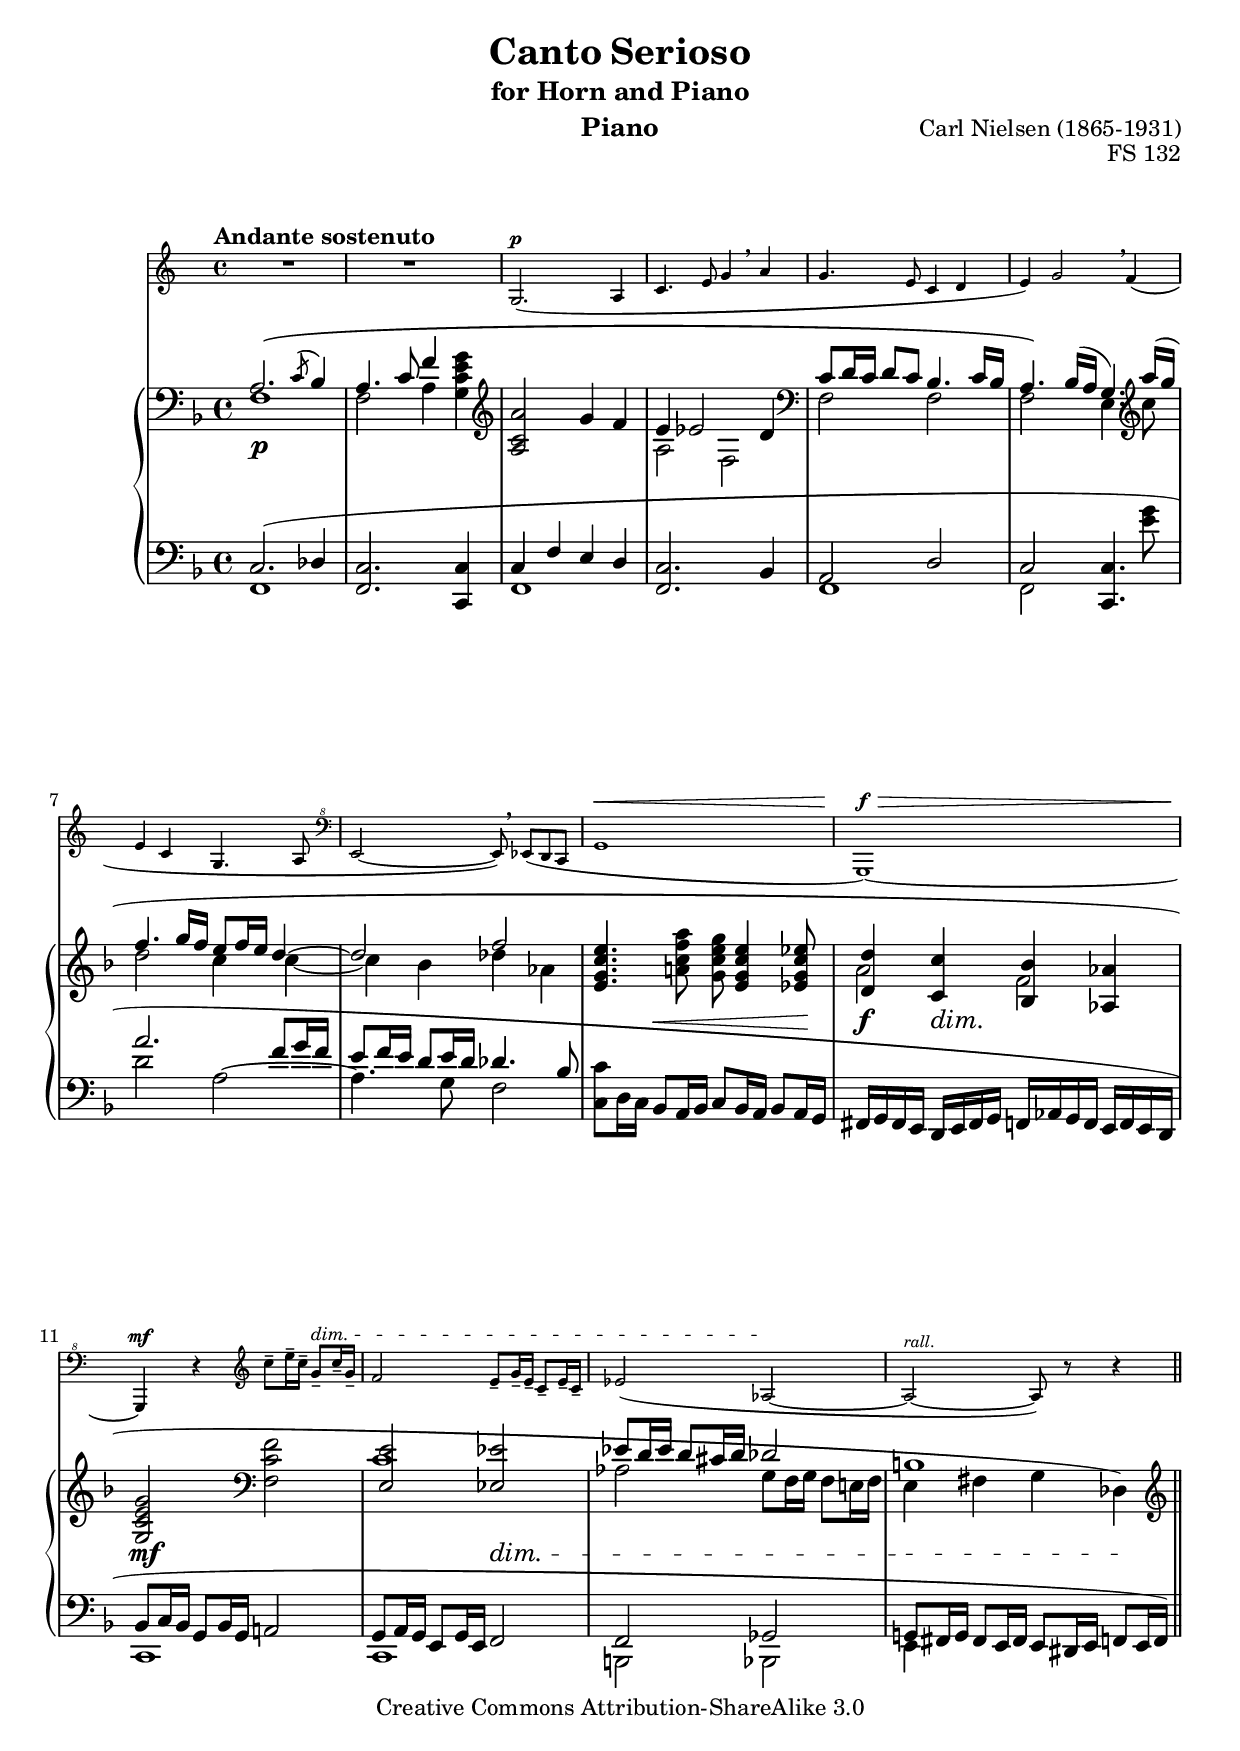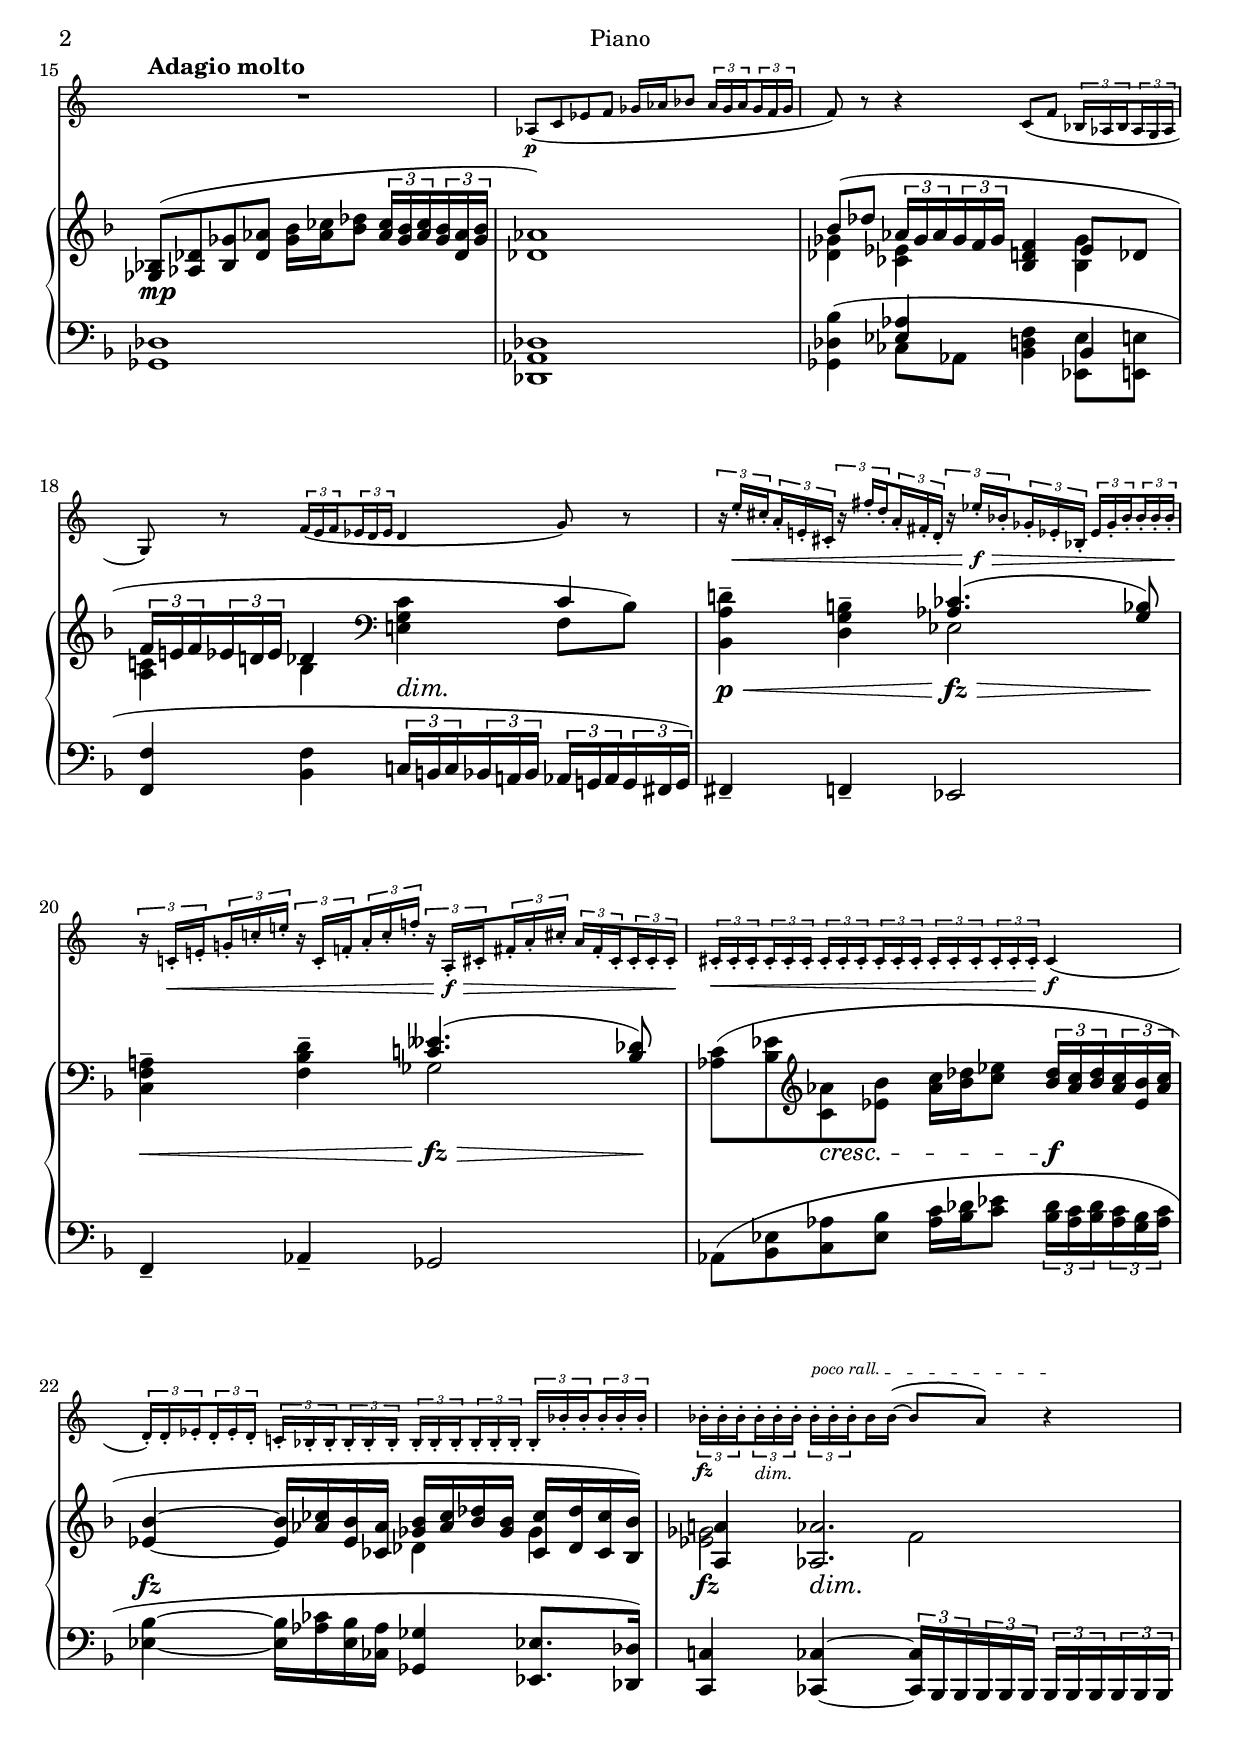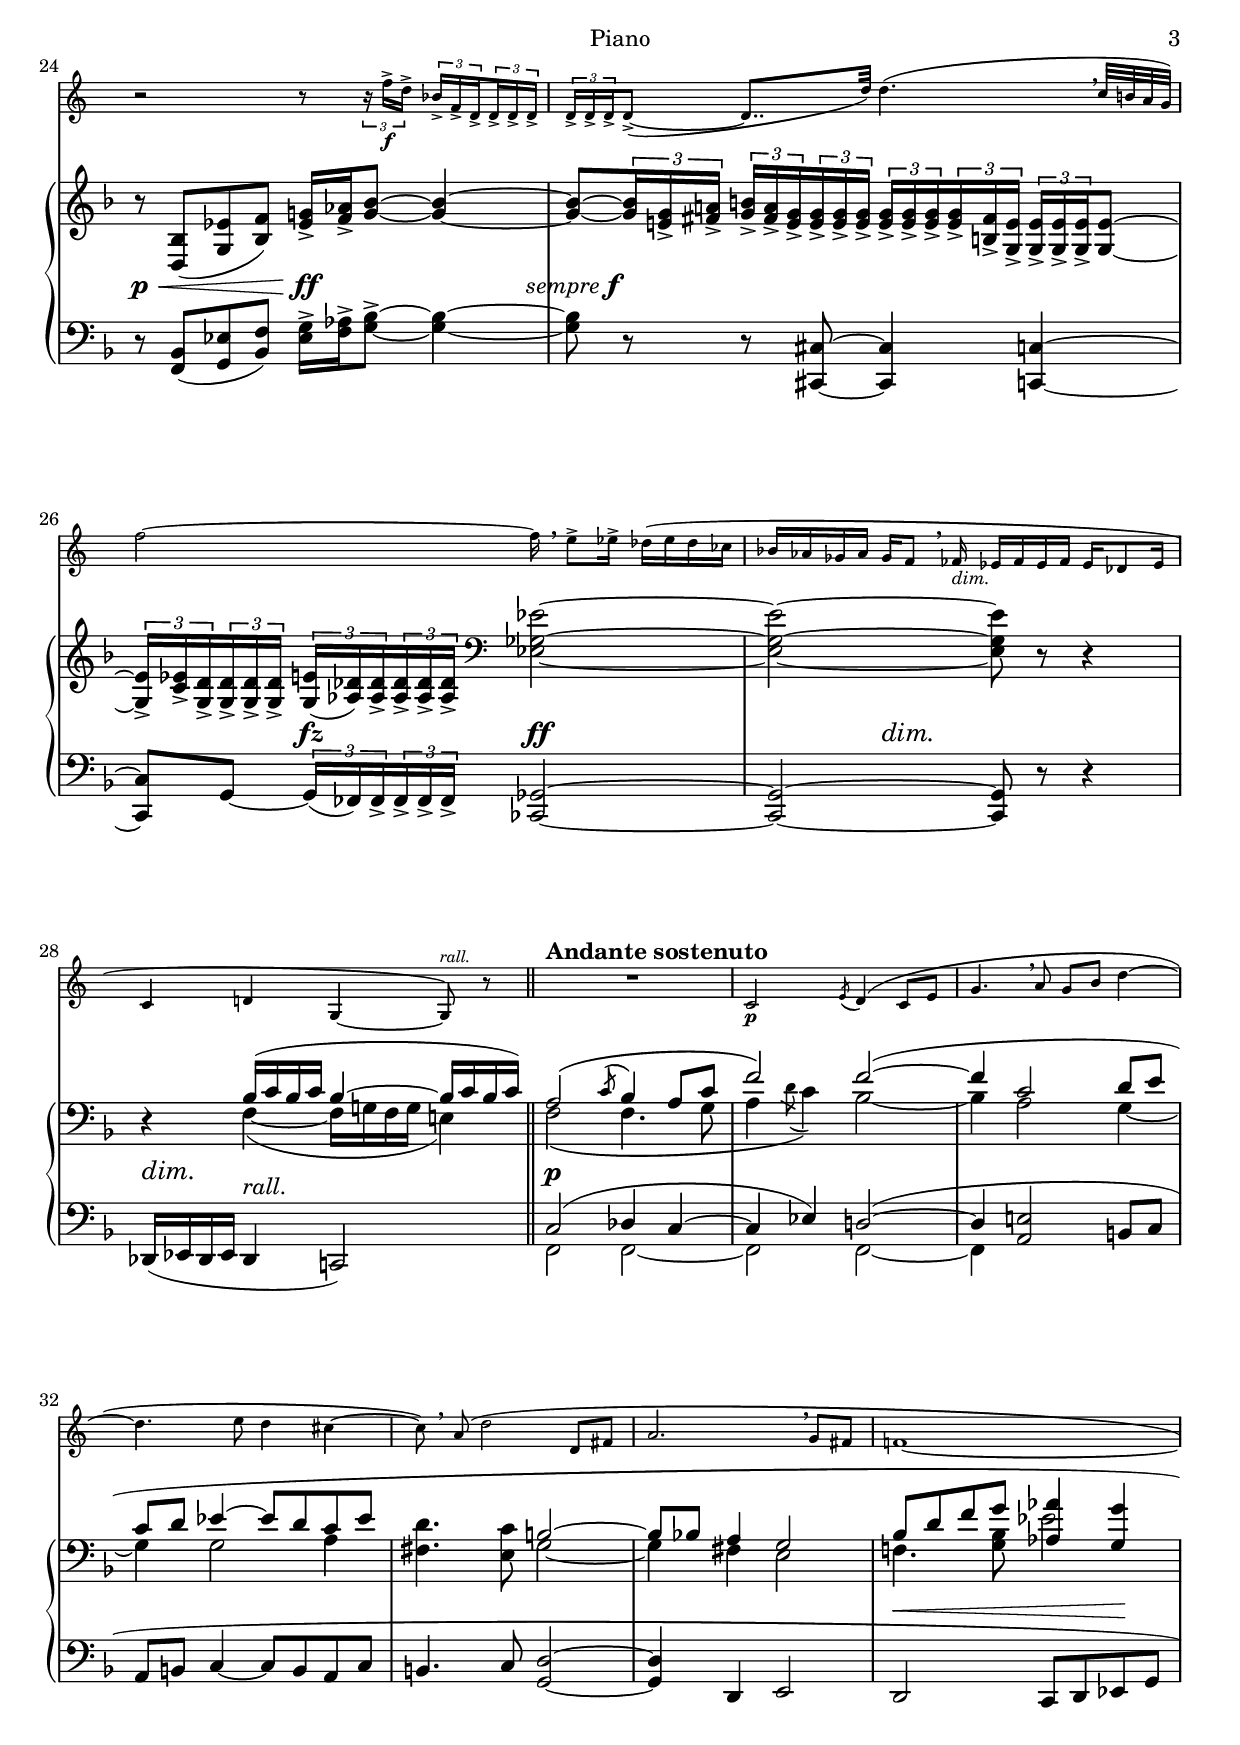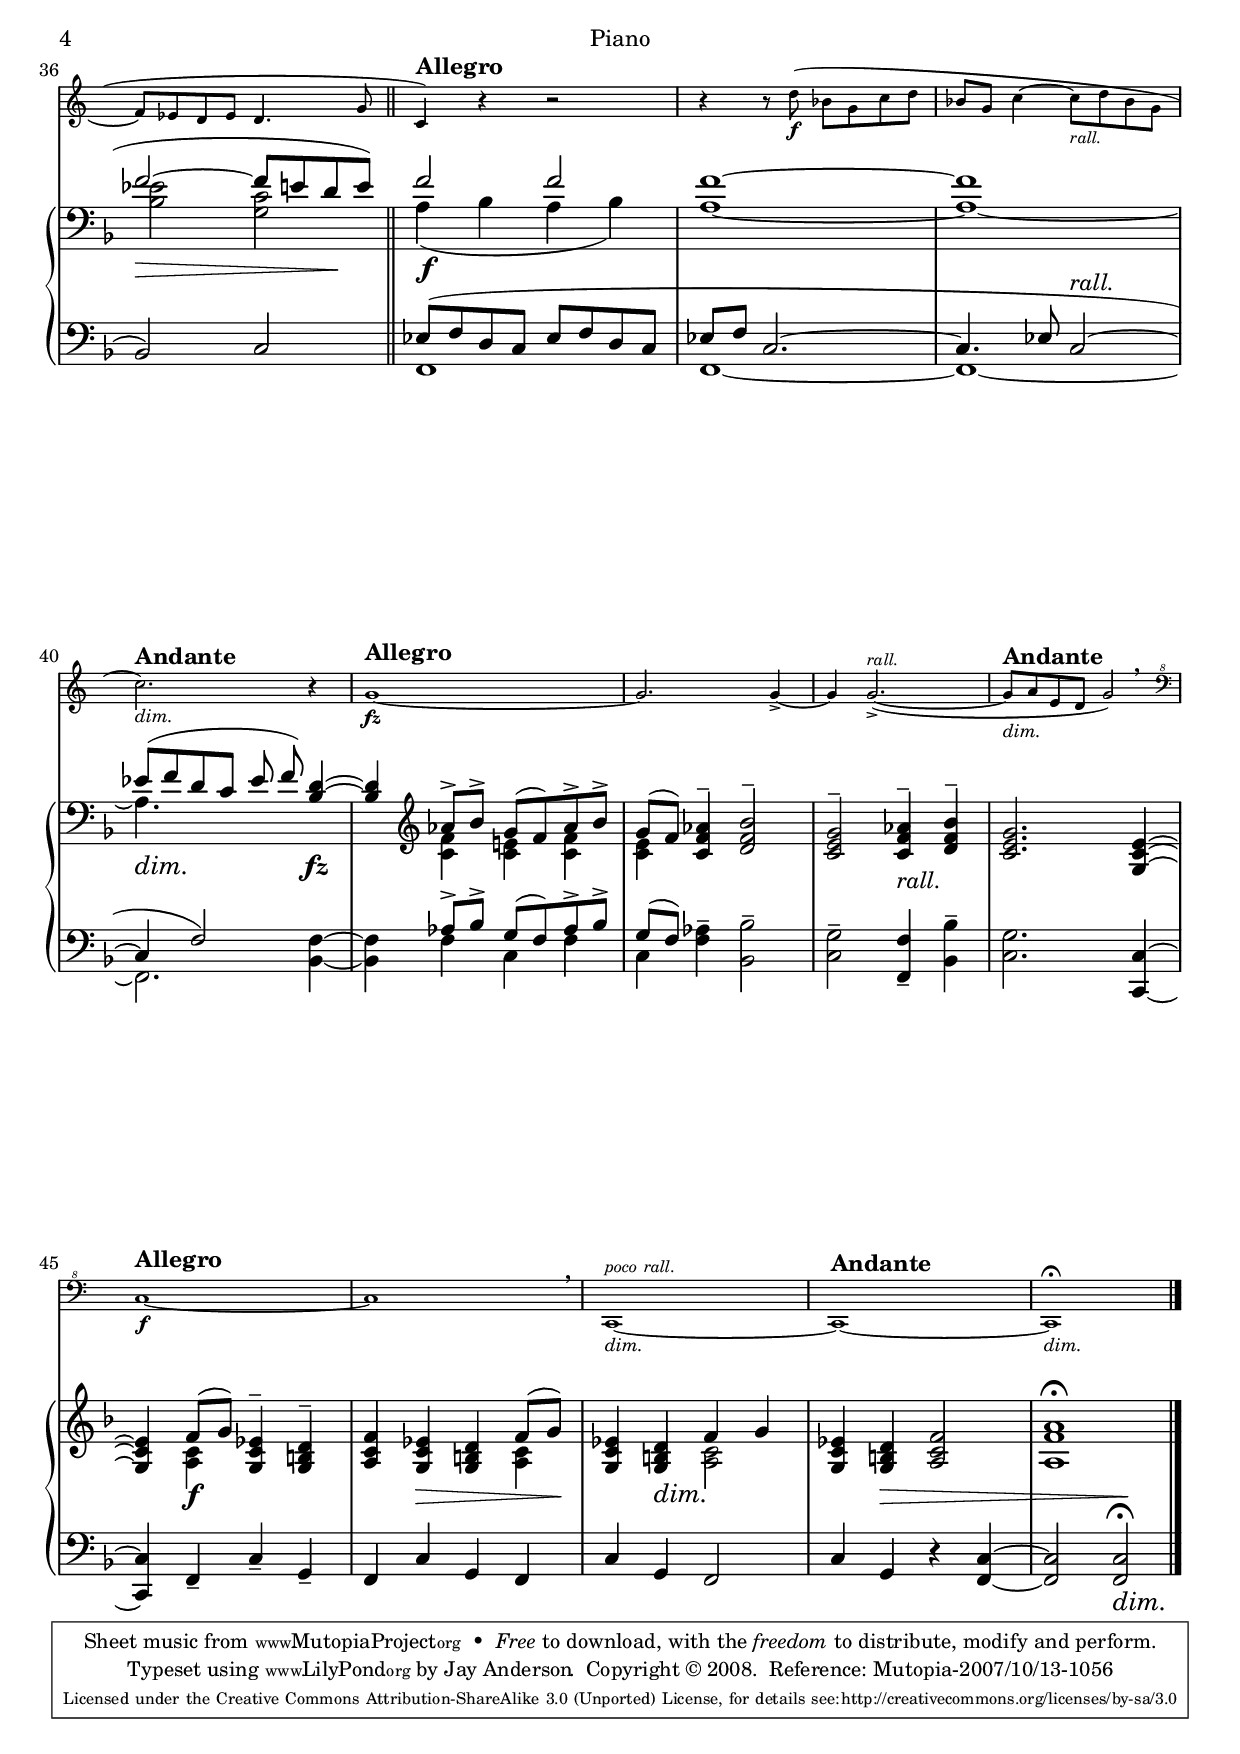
\version "2.13.50"

\version "2.13.50"

rall = \markup {\italic rall.}
pocorall = \markup {\italic {poco rall.} }
sempref = #(make-dynamic-script (markup #:normal-text #:italic "sempre" #:dynamic "f"))

justDim = #(make-music 'DecrescendoEvent 'span-direction START 'span-type 'text 'span-text "dim." 'tweaks '((dash-period . -1)))
justCresc = #(make-music 'CrescendoEvent 'span-direction START 'span-type 'text 'span-text "cresc." 'tweaks '((dash-period . -1)))

outline =
{
  \time 4/4
  \tempo "Andante sostenuto" 4=52
  s1*14 | \bar "||"

  \tempo "Adagio molto"
  s1*14 | \bar "||"

  \tempo "Andante sostenuto"
  s1*8 | \bar "||"

  \tempo "Allegro"
  s1*3 |

  \tempo "Andante"
  s1 |

  \tempo "Allegro"
  s1*3 |

  \tempo "Andante"
  s1 |

  \tempo "Allegro"
  s1*3 |

  \tempo "Andante"
  s1*2 | \bar "|."
}

\layout
{
  \context
  {
    \Score
    skipBars = ##t
    extraNatural = ##f
    \override PaperColumn #'keep-inside-line = ##t
    \override NonMusicalPaperColumn #'keep-inside-line = ##t
    autoAccidentals = #`(Staff ,(make-accidental-rule 'same-octave 0)
                               ,(make-accidental-rule 'any-octave 0)
                               ,(make-accidental-rule 'same-octave 1))
    tempoHideNote = ##t
  }

  \context
  {
    \Dynamics
    \consists "Tweak_engraver"
  }

  \context
  {
    \Staff \RemoveEmptyStaves
  }
}

\midi
{
  \context
  {
    \Voice
    \remove "Dynamic_performer"
  }
}

\paper
{
  ragged-right = ##f
  ragged-last = ##f
  ragged-bottom = ##f
  ragged-last-bottom = ##f
}

\version "2.13.50"

pianoRight = \relative c'
{
  \key f \major
  \clef bass
  <<
    {\voiceOne a2.\( \acciaccatura c8 bes4 | a4. c8 f4}
    \new Voice {\voiceTwo f,1 | f2 a4}
  >> \oneVoice <g c e g>4 |
  \clef treble
  <a c a'>2 g'4 f |
  <<
    {
      \voiceOne
      e4 ees2 d4 |
      \clef bass
      c8 d16 c d8 c bes4. c16 bes |
      a4.\) bes16( a g4.) \clef treble a''16( g |
      f4. g16 f e8 f16 e d4~ |
      d2 f |
    }
    \new Voice {
      \voiceTwo
      a,,2 f |
      f f |
      f e4. c''8 |
      d2 c4 c~ |
      c bes des aes | 
    }
  >> \oneVoice
  <e g c e>4. <a c f a>8 <g c e g> <e g c e>4 <ees g c ees>8 |
  <<
    {<d d'>4 <c c'> <bes bes'> <aes aes'>}
    \\
    {a'2 f}
  >>
  <g e c g>2 \clef bass <f c f,>( |
  <<
    \new Voice
    {
      \voiceOne <e e,>2 <ees ees,> |
      ees8 d16 ees d8 cis16 d des2 |
      b1 |
    }
    {
      \voiceTwo c1 |
      aes2 g8 f16 g f8 e16 f |
      e4 fis g des) |
    }
  >> \oneVoice
  \clef treble
  <ges bes>8( <aes des> <bes ges'> <des aes'> <ges bes>16 <aes ces> <bes des>8
    \times 2/3 {<ces aes>16 <bes ges> <ces aes>} \times 2/3 {<bes ges> <aes des,> <bes ges>} |
  <aes des,>1) |
  <<
    {
      \voiceOne bes8( des \times 2/3 {aes16 ges aes} \times 2/3 {ges f ges}
    }
    \new Voice {\voiceTwo <ges des>4 <ees ces>}
  >> \oneVoice <f d bes>4
  <<
    {ees8 des | \times 2/3 {f16 e f} \times 2/3 {ees d ees} des4}
    \\
    {<ges bes,>4 | <c, a> bes}
  >> \clef bass <c g e>4 << \new Voice {\voiceOne c4} {\voiceTwo f,8 bes)} >> \oneVoice |
  <d a bes,>4-- <b g d>-- << {<ces aes>4.( <bes g>8)} \\ {ees,2} >> |
  <a f c>4-- <d bes f>-- << {<eeses c>4.( <des bes>8)} \\ {ges,2} >> |
  <aes c>8( <bes ees> \clef treble <c aes'> <ees bes'> <aes c>16 <bes des> <c ees>8
    \times 2/3 {<des bes>16 <c aes> <des bes>} \times 2/3 {<c aes>16 <bes ees,> <c aes>} |
  <bes ees,>4~ <bes ees,>16 <ces aes> <bes ees,> <aes ces,>
    <<
      {
        \voiceOne <bes ges> <ces aes> <des bes> <bes ges> <ces ces,> <des des,> <ces ces,> <bes bes,>) |
        <a a,>4 <aes aes,>2. |
      }
      \new Voice
      {
        \voiceTwo des,4 ges | <ges ees>2 f |
      }
    >> \oneVoice |
  r8 <bes, d,>( <ees g,> <f bes,>) <g ees>16-> <aes f>-> <bes g>8~ <bes g>4~ |
  <bes g>8~ \times 2/3 {<bes g>16 <g e>-> <a fis>->}
    \times 2/3 {<b g>-> <a fis>-> <g e>->} \times 2/3 {<g e>-> <g e>-> <g e>->}
    \times 2/3 {<g e>-> <g e>-> <g e>->} \times 2/3 {<g e>-> <fis b,>-> <e g,>->}
    \times 2/3 {<e g,>-> <e g,>-> <e g,>->} <e g,>8~ |
  \times 2/3 {<e g,>16-> <ees c>-> <d g,>->} \times 2/3 {<d g,>-> <d g,>-> <d g,>->}
    \times 2/3 {<e g,>( <des aes>) <des aes>->} \times 2/3 {<des aes>-> <des aes>-> <des aes>->}
    \clef bass
    <ees ges, ees>2~ |
  <ees ges, ees>~ <ees ges, ees>8 r r4 |
  r <<
      {bes16( c bes c bes4~ bes16 c bes c)}
      \\
      {f,4~( f16 g f g e4)}
    >> |

  <<
    {
      \voiceOne a2\( \acciaccatura c8 bes4 a8 c |
      f2\) f~( |
      f4 c2 d8 e |
      c d ees4~ ees8 d c ees |
    }
    \new Voice
    {
      \voiceTwo f,2\( f4. g8 |
      a4 \acciaccatura d8 c4\) bes2~
      bes4 a2 g4~ |
      g g2 a4 |
    }
  >> \oneVoice
  <d fis,>4. <c e,>8
  <<
    {
      \voiceOne b2~ |
      b8 bes a4 g2 |
      bes8 d f g <aes aes,>4 <g g,> |
      f2~ f8 e d e) |
    }
    \new Voice
    {
      \voiceTwo g,2~ |
      g4 fis e2 |
      f4. <g bes>8 ees'2 |
      <ees bes> <c g> |
    }
  >>

  <<
    {
      f2 f |
      f1~ | f |
      ees8( f d c ees f)
    }
    \\
    {
      a,4( bes a bes) |
      a1~ | a~ | a4.
    }
  >> <bes d>4~ |
  <bes d>
  \clef treble
  <<
    {
      aes'8-> bes-> g( f) aes-> bes-> | g( f)
    }
    \\
    {
      <f c>4 <e c> <f c> | <e c>
    }
  >>
  <aes f c>-- <bes f d>2-- |
  <g e c>2-- <aes f c>4-- <bes f d>-- |
  <g e c>2. <e c g>4~ |
  <e c g> << {f8( g)} \\ <c, a>4 >> <ees c g>4-- <d b g>-- |
  <f c a> <ees c g> <d b g> << {f8( g)} \\ <c, a>4 >> |
  <ees c g>4 <d b g> << {f4 g} \\ <c, a>2 >> |
  <ees c g>4 <d b g> <f c a>2 |
  <a f a,>1\fermata |
}

pianoLeft = \relative c
{
  \key f \major
  \clef bass
  <<
    {\voiceOne c2.( des4 |}
    \new Voice {\voiceTwo f,1 |}
  >> \oneVoice
  <f c'>2. <c c'>4 |
  <<
    {\voiceOne c'4 f e d |}
    \new Voice {\voiceTwo f,1 |}
  >> \oneVoice
  <f c'>2. bes4 |
  <<
    {\voiceOne a2 d | c}
    \new Voice {\voiceTwo f,1 | f2}
  >> \oneVoice <c c'>4. <g'''e>8( |
  <<
    {
      \voiceOne a2. f8 g16 f |
      e8 f16 e d8 e16 d \clef bass des4. bes8 |
    }
    \new Voice
    {
      d2 a~ |
      a4. g8 f2 |
    }
  >> \oneVoice
  <c c'>8 d16 c bes8 a16 bes c8 bes16 a bes8 a16 g |
  fis g fis e d e fis g f aes g f e f e d |
  <<
    {
      \voiceOne bes'8 c16 bes g8 bes16 g a2 |
      g8 a16 g e8 g16 e f2 |
      f ges |
      g8 fis16 g
    }
    \new Voice
    {
      \voiceTwo c,1 | c | b2 bes | e4
    }
  >> \oneVoice fis8 e16 fis e8 dis16 e f8 e16 f) |

  <ges des'>1 |
  <des aes' des> |
  <ges des' bes'>4( << <ees' aes>4 \\ {ces8 aes} >>
    <bes d f>4 << bes4 \\ {<ees ees,>8 <e e,>} >> |
  <f f,>4 <f bes,> \times 2/3 {c16 b c} \times 2/3 {bes a bes}
    \times 2/3 {aes g aes} \times 2/3 {g fis g)} |
  fis4-- f-- ees2 |
  f4-- aes-- ges2 |
  aes8( <bes ees> <c aes'> <ees bes'> <aes c>16 <bes des> <c ees>8
    \times 2/3 {<bes des>16 <aes c> <bes des>} \times 2/3 {<aes c> <g bes> <aes c>} |
  <ees bes'>4~ <ees bes'>16 <aes ces> <ees bes'> <ces aes'> <ges ges'>4 <ees ees'!>8. <des des'>16) |
  <c c'>4 <ces ces'>~ \times 2/3 {<ces ces'>16 bes bes} \repeat unfold 3 {\times 2/3 {bes16 bes bes}} |
  r8 <bes' f>( <ees g,> <f bes,>) <g ees>16-> <aes f>-> <bes g>8~-> <bes g>4~ |
  <bes g>8 r r <cis, cis,>~ <cis cis,>4 <c c,>~ |
  <c c,>8 g~ \times 2/3 {g16( fes) fes->} \times 2/3 {fes-> fes-> fes->} <ges ces,>2~ |
  <ges ces,>2~ <ges ces,>8 r r4 |
  des16( ees des ees des4 c2) |

  <<
    {
      \voiceOne c'2( des4 c~ |
      c ees) d2~( |
      d4
    }
    \new Voice
    {
      \voiceTwo f,2 f~ |
      f f~ |
      f4
    }
  >> \oneVoice <a e'>2 b8 c |
  a b c4~ c8 b a c |
  b4. c8 <d g,>2~ |
  <d g,>4 d, e2 |
  d c8 d ees g |
  bes2) c |

  <<
    {
      ees8( f d c ees f d c |
      ees f c2.~ |
      c4. ees8 c2~ |
      c4 f2)
    }
    \\
    {
      f,1 | f~ | f~ | f2.
    }
  >> <bes f'>4~ |
  <bes f'>4
  <<
    {
      aes'8-> bes-> g( f) aes-> bes-> | g( f)
    }
    \\
    {
      f4 c f | c
    }
  >> <f aes>4-- <bes, bes'>2-- |
  <c g'>-- <f, f'>4-- <bes bes'>-- |
  <c g'>2. <c c,>4~ |
  <c c,> f,-- c'-- g-- |
  f c' g f |
  c' g f2 |
  c'4 g r <c f,>~ |
  <c f,>2 << <c f,>\fermata {s4.\justDim s8\!} >> |
}

pianoDynamics =
{
  %placeholder
  s1*8\p |
  s4 s\< s s8 s\! |
  s4\f s2.\justDim |
  s1\!\mf |
  s2 s\dim |
  s1 |
  \override TextSpanner #'edge-text = #'("rall " . "")
  s4\!\startTextSpan s s s\stopTextSpan

  s1*3\mp |
  s2 s\justDim |
  s2\p\< s4\fz\> s8 s\! |
  s2\< s4\fz\> s8 s\! |
  s4 s\cresc s s\f |
  s1\fz |
  s4\fz s2.\justDim |

  s2\p\< s\ff |
  s1\sempref |
  s4 s\fz s2\ff |
  s4 s\justDim s2 |
  s4\justDim s2.-\rall

  s1*6\p |
  s2.\< s4\! |
  s2.\> s4\! |
  s1*2\f |
  s2 s-\rall |
  s4\justDim s s s\fz |
  s1*2 |
  s2 s-\rall |
  s1 |
  s4 s2.\f |
  s4 s\> s s8 s\! |
  s4 s2.\justDim |
  s4 s2.\> |
  s2 s2\! |
}

pianoPedals =
{
}

\version "2.13.50"

horn = \relative c'
{
  \transposition f
  R1*2 |
  g2.(^\p a4 |
  c4. e8 g4 \breathe a |
  g4. e8 c4 d |
  e) g2 \breathe f4( |
  e c g4. a8 |
  \clef "bass^8"
  e2~ e8) \breathe ees( d c |
  g'1^\< |
  g,~)^\f^\> |
  g4\mf r \clef treble c''8-- e16-- c-- g8--^\dim c16-- g-- |
  f2 e8-- g16-- e-- c8-- e16-- c-- |
  ees2( aes,~\! |
  aes~^\rall aes8) r r4 |

  %adagio
  \set subdivideBeams = ##t
  \set baseMoment = #(ly:make-moment 1 8)
  \set beatStructure = #'(4 4)
  R1 |
  aes8(\p c ees f ges16 aes bes8 \times 2/3 {aes16 ges aes} \times 2/3 {ges f ges} |
  f8) r r4 c8( f \times 2/3 {bes,16 aes bes} \times 2/3 {aes g aes} |
  g8) r \times 2/3 {f'16( e f} \times 2/3 {ees d ees} d4 g8) r |
  \times 2/3 {r16 e'-.\< cis-.} \times 2/3 {a-. e-. cis-.}
    \times 2/3 {r16 fis'-. d-.} \times 2/3 {a-. fis-. d-.}
    \times 2/3 {r16 ees'-.\f\> bes-.} \times 2/3 {ges-. ees-. bes-.}
    \times 2/3 {ees16 ges-. bes-.} \times 2/3 {bes-. bes-. bes-.\!} |
  \times 2/3 {r16 c,-.\< e-.} \times 2/3 {g-. c-. e-.}
    \times 2/3 {r16 c,-. f-.} \times 2/3 {a-. c-. f-.}
    \times 2/3 {r16 a,,-.\f\> cis-.} \times 2/3 {fis-. a-. cis-.}
    \times 2/3 {a fis-. cis-.} \times 2/3 {cis-. cis-. cis-.\!} |
  \times 2/3 {cis-.\< cis-. cis-.} \repeat unfold 5 { \times 2/3 {cis-. cis-. cis-.} } cis4(\f |
  \times 2/3 {d16-.) d-. ees-.} \times 2/3 {d-. ees-. d-.}
    \times 2/3 {c16-. bes-. bes-.} \repeat unfold 3 { \times 2/3 {bes-. bes-. bes-.} }
    \times 2/3 {bes-. bes'-. bes-.} \times 2/3 {bes-. bes-. bes-.} |
  \override TextSpanner #'bound-details #'left #'text = "poco rall. "
  \times 2/3 {bes-.\fz bes-. bes-.} \times 2/3 {bes-.\justDim bes-. bes-.} \times 2/3 {bes-.\startTextSpan bes-. bes-.}
    bes16 bes~( bes8 a) r4\stopTextSpan |
  r2 r8 \times 2/3 {r16 f'->\f d->} \times 2/3 {bes-> f-> d->} \times 2/3 {d-> d-> d->} |
  \set subdivideBeams = ##t
  \set baseMoment = #(ly:make-moment 1 4)
  \set beatStructure = #'(2 2)
  \times 2/3 {d-> d-> d->} d8~->( d8.. d'32) d4.( \breathe c32 b a g) |
  f'2~ f16 \breathe e8-> ees16-> des( ees des ces |
  bes aes ges aes ges f8 \breathe fes16\justDim ees fes ees fes ees des8 ees16\! |
  c4 d g,~ g8)^\rall r |

  %andante
  R1 |
  c2\p \acciaccatura e8 d4( c8 e |
  g4. \breathe a8 g b d4~ |
  d4. e8 d4 cis~ |
  cis8) \breathe a( d2 d,8 fis |
  a2. \breathe g8 fis |
  f1~ |
  f8 ees d ees d4. g8 |

  %allegro
  c,4) r r2 |
  r4 r8 d'8(\f bes g c d |
  bes g c4~ c8-\rall d bes g |
  c2.)\justDim r4 |
  g1~\fz |
  g2. g4~-> |
  g g2.~->(^\rall |
  g8\justDim a e d g2) |
  \clef "bass^8"
  \breathe c,1~\f | c \breathe |
  c,~\justDim^\pocorall | c~ | << c\fermata {s2.\justDim s4\!} >> |
}


instrument = "Piano"

\book
{
  \version "2.13.50"

\header
{
  title = \markup{Canto Serioso}
  subtitle = "for Horn and Piano"
  composer = "Carl Nielsen (1865-1931)"
  instrument = \instrument
  opus = "FS 132"

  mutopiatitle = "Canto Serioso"
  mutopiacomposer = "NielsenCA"
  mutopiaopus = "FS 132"
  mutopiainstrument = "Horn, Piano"
  date = "1913"
  %The souce is the original edition
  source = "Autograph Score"
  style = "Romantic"
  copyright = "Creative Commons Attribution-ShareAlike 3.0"
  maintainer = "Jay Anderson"
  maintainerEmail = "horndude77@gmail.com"
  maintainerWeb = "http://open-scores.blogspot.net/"
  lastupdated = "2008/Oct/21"
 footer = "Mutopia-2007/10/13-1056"
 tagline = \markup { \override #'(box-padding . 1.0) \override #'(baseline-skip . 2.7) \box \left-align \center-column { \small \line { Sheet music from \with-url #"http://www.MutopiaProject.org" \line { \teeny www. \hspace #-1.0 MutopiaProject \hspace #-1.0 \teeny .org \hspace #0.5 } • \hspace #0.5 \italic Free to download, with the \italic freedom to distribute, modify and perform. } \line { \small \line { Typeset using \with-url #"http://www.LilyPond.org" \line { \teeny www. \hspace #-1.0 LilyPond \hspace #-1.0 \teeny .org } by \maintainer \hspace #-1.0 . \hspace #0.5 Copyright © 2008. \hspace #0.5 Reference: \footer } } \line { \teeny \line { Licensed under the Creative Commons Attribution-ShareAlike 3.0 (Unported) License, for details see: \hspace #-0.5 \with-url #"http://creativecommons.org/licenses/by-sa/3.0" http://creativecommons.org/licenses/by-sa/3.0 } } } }
}

  \score
  {
    <<
      \new Staff
      \with
      {
        fontSize = #-3
        \override StaffSymbol #'staff-space = #(magstep -3)
      }
      { \horn }
      \new PianoStaff
      <<
        \new Staff="RH" { \pianoRight }
        \new Dynamics { \pianoDynamics }
        \new Staff="LH" { << \pianoLeft \pianoPedals \outline >> }
      >>
    >>
    \layout { }
  }

  %midi
  \score
  {
    <<
      \new Staff
      {
        \set Staff.midiInstrument = "french horn"
        \horn
      }
      \new PianoStaff
      <<
        \new Staff="RH"
        {
          << \pianoRight \pianoDynamics \pianoPedals >>
        }
        \new Staff="LH"
        {
          << \pianoLeft \pianoDynamics \pianoPedals >>
        }
      >>
      \outline
    >>
    \midi { }
  }
}
